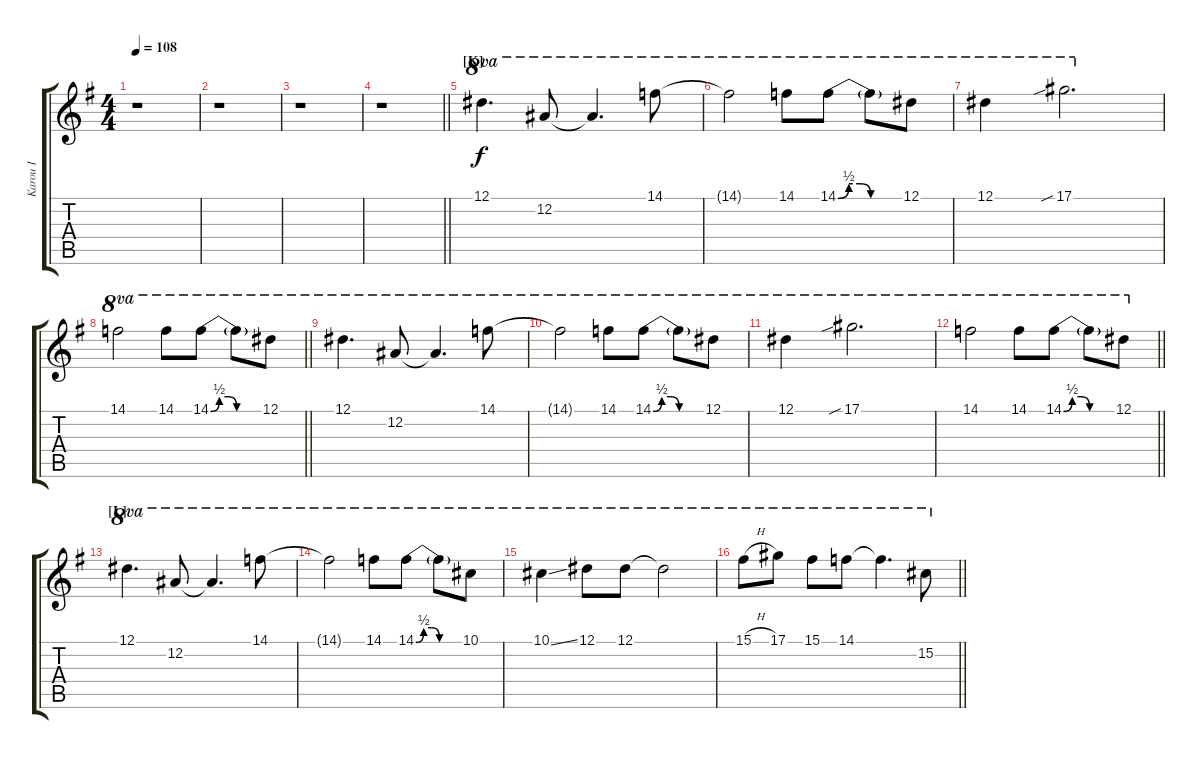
\track ("Karou I" "Karou I") {instrument overdrivenguitar}
\staff {score tabs}
\tuning (Eb4 Bb3 Gb3 Db3 Ab2 Db2) {hide}
\ts (4 4)
\tempo 108
\clef g2
\ks g
r.1{dy f} |
r.1 |
r.1 |
\barLineRight lightlight
r.1 |
\section ("" "[K]")
12.1.4{d ot 8va} 12.2.8{ot 8va} 12.2{t}.4{d ot 8va} 14.1.8{ot 8va} |
14.1{t}.2{ot 8va} 14.1.8{ot 8va} 14.1{be (custom 0 0 10 2 20 2 30 0 60 0)}.8{ot 8va} 14.1{t}.8{ot 8va} 12.1.8{ot 8va} |
12.1.4{ot 8va} 17.1{sib}.2{d ot 8va} |
\barLineRight lightlight
14.1.2{ot 8va} 14.1.8{ot 8va} 14.1{be (custom 0 0 10 2 20 2 30 0 60 0)}.8{ot 8va} 14.1{t}.8{ot 8va} 12.1.8{ot 8va} |
12.1.4{d ot 8va} 12.2.8{ot 8va} 12.2{t}.4{d ot 8va} 14.1.8{ot 8va} |
14.1{t}.2{ot 8va} 14.1.8{ot 8va} 14.1{be (custom 0 0 10 2 20 2 30 0 60 0)}.8{ot 8va} 14.1{t}.8{ot 8va} 12.1.8{ot 8va} |
12.1.4{ot 8va} 17.1{sib}.2{d ot 8va} |
\barLineRight lightlight
14.1.2{ot 8va} 14.1.8{ot 8va} 14.1{be (custom 0 0 10 2 20 2 30 0 60 0)}.8{ot 8va} 14.1{t}.8{ot 8va} 12.1.8{ot 8va} |
\section ("" "[L]")
12.1.4{d ot 8va} 12.2.8{ot 8va} 12.2{t}.4{d ot 8va} 14.1.8{ot 8va} |
14.1{t}.2{ot 8va} 14.1.8{ot 8va} 14.1{be (custom 0 0 10 2 20 2 30 0 60 0)}.8{ot 8va} 14.1{t}.8{ot 8va} 10.1.8{ot 8va} |
10.1{ss}.4{ot 8va} 12.1.8{ot 8va} 12.1.8{ot 8va} 12.1{t}.2{ot 8va} |
\barLineRight lightlight
15.1{h}.8{ot 8va} 17.1.8{ot 8va} 15.1.8{ot 8va} 14.1.8{ot 8va} 14.1{t}.4{d ot 8va} 15.2.8{ot 8va}
